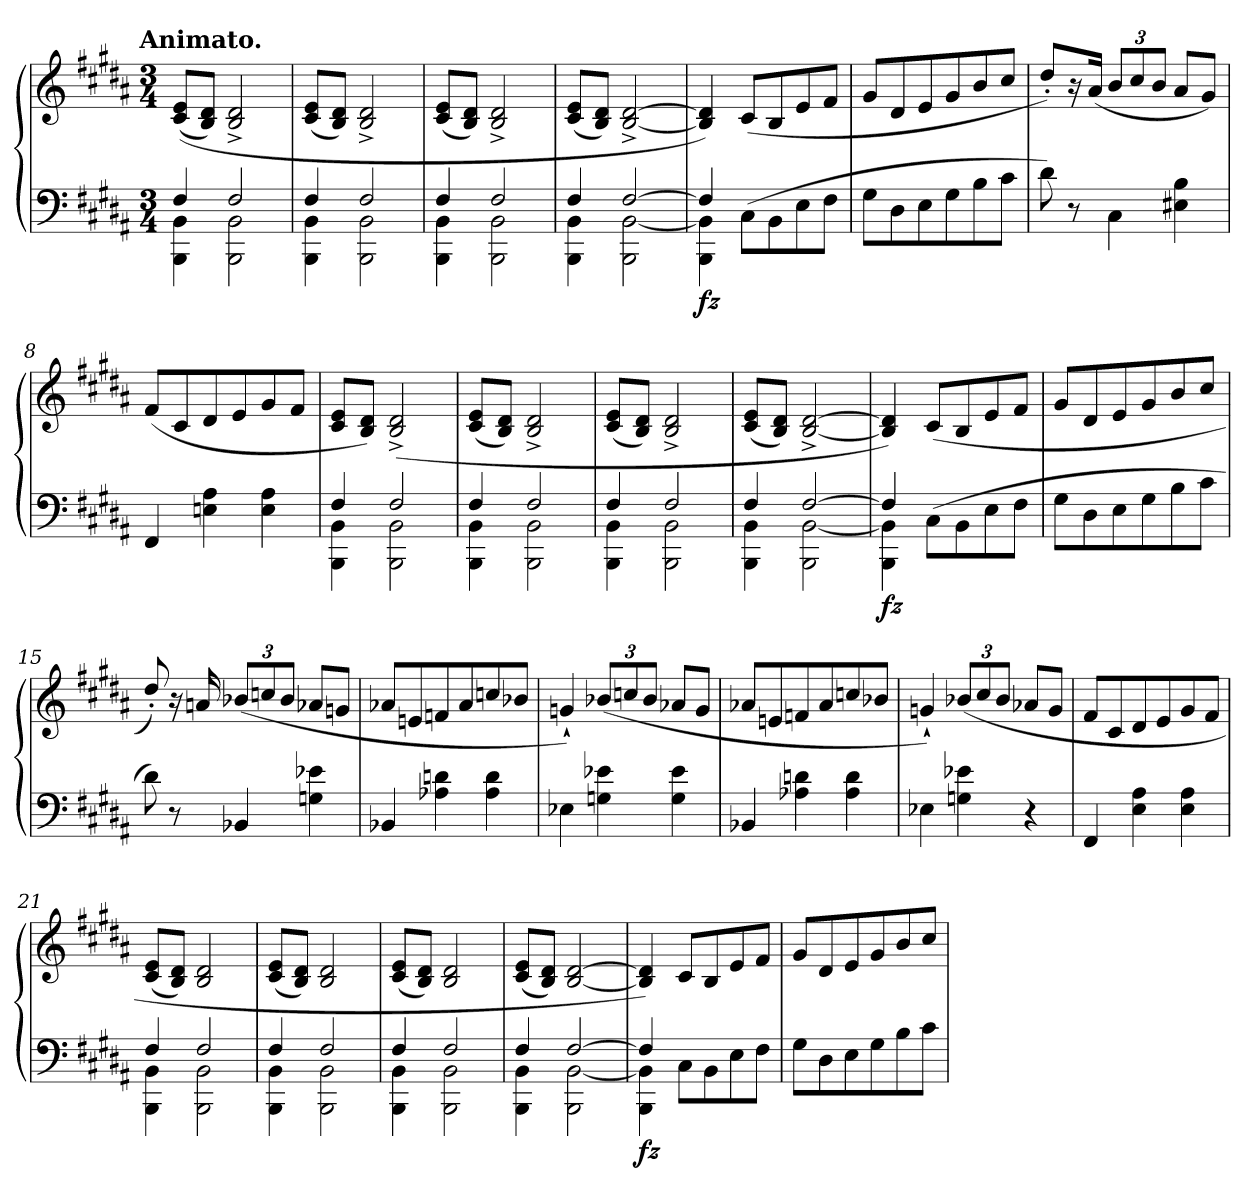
**kern	**kern	**dynam
*part1	*part1	*part1
*staff2	*staff1	*staff1/2
*clefF4	*clefG2	*
*k[f#c#g#d#a#]	*k[f#c#g#d#a#]	*
*B:	*B:	*
!!LO:TX:omd:t=Animato.
*M3/4	*M3/4	*
=1	=1	=1
*^	*	*
4F#	4BB 4BBB	(<(>8e 8c#L	.
.	.	8d# 8BJ)	.
2F#	2BB 2BBB	2d#^> 2B^>	.
=2	=2	=2	=2
4F#	4BB 4BBB	(8e 8c#L	.
.	.	8d# 8BJ)	.
2F#	2BB 2BBB	2d#^> 2B^>	.
=3	=3	=3	=3
4F#	4BB 4BBB	(8e 8c#L	.
.	.	8d# 8BJ)	.
2F#	2BB 2BBB	2d#^> 2B^>	.
=4	=4	=4	=4
4F#	4BB 4BBB	(8e 8c#L	.
.	.	8d# 8BJ)	.
[2F#	[2BB 2BBB	[2d#^> [2B^>	.
=5	=5	=5	=5
!	!	!	!LO:DY:b=2
4F#]	4BB] 4BBB	4d#] 4B])	fz
2ryy	(>8C#L	(<8c#L	.
.	8BB	8B	.
.	8E	8e	.
.	8F#J	8f#J	.
*v	*v	*	*
=6	=6	=6
8G#L	8g#L	.
8D#	8d#	.
8E	8e	.
8G#	8g#	.
8B	8b	.
8c#J	8cc#J	.
=7	=7	=7
8d#)	8dd#'</L)	.
8r	16r	.
.	(<16a#/Jk	.
*	*Xbrackettup	*
4C#\	12b/L	.
.	12cc#/	.
.	12b/J	.
4B 4E#X	8a#L	.
.	8g#J)	.
=8	=8	=8
4FF#	(<8f#L	.
.	8c#	.
4A# 4En	8d#	.
.	8e	.
4A# 4E	8g#	.
.	8f#J	.
=9	=9	=9
*^	*	*
4F#	4BB 4BBB	8e 8c#L	.
.	.	8d# 8BJ)	.
2F#	2BB 2BBB	(>2d#^> 2B^>	.
=10	=10	=10	=10
4F#	4BB 4BBB	(8e 8c#L	.
.	.	8d# 8BJ)	.
2F#	2BB 2BBB	2d#^> 2B^>	.
=11	=11	=11	=11
4F#	4BB 4BBB	(8e 8c#L	.
.	.	8d# 8BJ)	.
2F#	2BB 2BBB	2d#^> 2B^>	.
=12	=12	=12	=12
4F#	4BB 4BBB	(8e 8c#L	.
.	.	8d# 8BJ)	.
[2F#	[2BB 2BBB	[2d#^> [2B^>	.
=13	=13	=13	=13
!	!	!	!LO:DY:b=2
4F#]	4BB] 4BBB	4d#] 4B])	fz
2ryy	(>8C#L	(<8c#L	.
.	8BB	8B	.
.	8E	8e	.
.	8F#J	8f#J	.
*v	*v	*	*
=14	=14	=14
8G#L	8g#L	.
8D#	8d#	.
8E	8e	.
8G#	8g#	.
8B	8b	.
8c#J	8cc#J	.
=15	=15	=15
8d#)	8dd#'</)	.
8r	16r	.
.	16an	.
4BB-X	(>12b-X/L	.
.	12ccn	.
.	12b-J	.
4e-X 4Gn	8a-XL	.
.	8gnJ	.
=16	=16	=16
4BB-X	8a-XL	.
.	8en	.
4dn 4A-X	8fn	.
.	8a-	.
4d 4A-	8ccn	.
.	8b-J	.
=17	=17	=17
4E-X	4gn`<)	.
4e-X 4Gn	(<12b-X/L	.
.	12ccn	.
.	12b-J	.
4e- 4G	8a-XL	.
.	8gJ	.
=18	=18	=18
4BB-X	8a-XL	.
.	8en	.
4dn 4A-X	8fn	.
.	8a-	.
4d 4A-	8ccn	.
.	8b-XJ	.
=19	=19	=19
4E-X	4g`<)	.
4e-X 4Gn	(<12b-X/L	.
.	12cc#	.
.	12b-J	.
4r	8a-XL	.
.	8gJ	.
=20	=20	=20
4FF#	8f#L	.
.	8c#	.
4A# 4E	8d#	.
.	8e	.
4A# 4E	8g#	.
.	8f#J	.
=21	=21	=21
*^	*	*
4F#	4BB 4BBB	(>8e 8c#L	.
.	.	8d# 8BJ)	.
2F#	2BB 2BBB	2d# 2B	.
=22	=22	=22	=22
4F#	4BB 4BBB	(8e 8c#L	.
.	.	8d# 8BJ)	.
2F#	2BB 2BBB	2d# 2B	.
=23	=23	=23	=23
4F#	4BB 4BBB	(8e 8c#L	.
.	.	8d# 8BJ)	.
2F#	2BB 2BBB	2d# 2B	.
=24	=24	=24	=24
4F#	4BB 4BBB	(8e 8c#L	.
.	.	8d# 8BJ)	.
[2F#	[2BB 2BBB	[2d# [2B	.
=25	=25	=25	=25
!	!	!	!LO:DY:b=2
4F#]	4BB] 4BBB	4d#] 4B])	fz
2ryy	8C#L	8c#L	.
.	8BB	8B	.
.	8E	8e	.
.	8F#J	8f#J	.
*v	*v	*	*
=26	=26	=26
8G#L	8g#L	.
8D#	8d#	.
8E	8e	.
8G#	8g#	.
8B	8b	.
8c#J	8cc#J	.
=	=	=
*-	*-	*-
